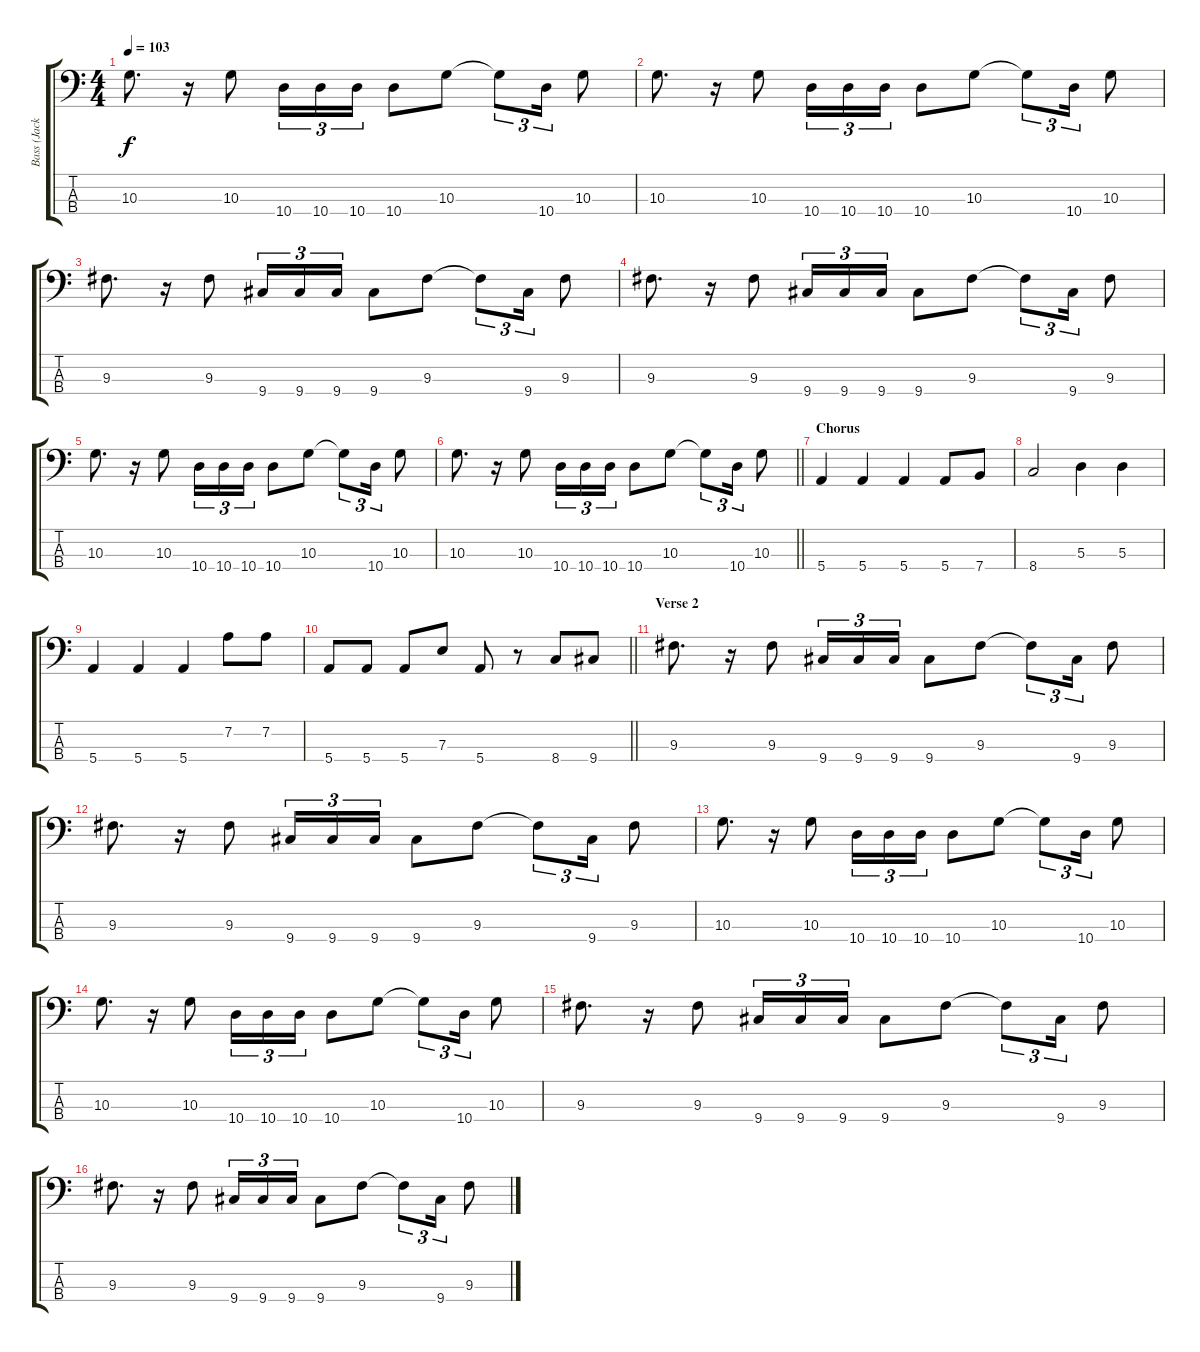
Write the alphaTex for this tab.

\track ("Bass (Jack Casady)" "Bass (Jack") {instrument electricbassfinger}
\staff {score tabs}
\tuning (G2 D2 A1 E1) {hide}
\ts (4 4)
\tempo 103
\clef f4
\ks c
10.3.8{d dy f} r.16 10.3.8 10.4.16{tu (3 2)} 10.4.16{tu (3 2)} 10.4.16{tu (3 2)} 10.4.8 10.3.8 10.3{t}.8{tu (3 2)} 10.4.16{tu (3 2)} 10.3.8 |
10.3.8{d} r.16 10.3.8 10.4.16{tu (3 2)} 10.4.16{tu (3 2)} 10.4.16{tu (3 2)} 10.4.8 10.3.8 10.3{t}.8{tu (3 2)} 10.4.16{tu (3 2)} 10.3.8 |
9.3.8{d} r.16 9.3.8 9.4.16{tu (3 2)} 9.4.16{tu (3 2)} 9.4.16{tu (3 2)} 9.4.8 9.3.8 9.3{t}.8{tu (3 2)} 9.4.16{tu (3 2)} 9.3.8 |
9.3.8{d} r.16 9.3.8 9.4.16{tu (3 2)} 9.4.16{tu (3 2)} 9.4.16{tu (3 2)} 9.4.8 9.3.8 9.3{t}.8{tu (3 2)} 9.4.16{tu (3 2)} 9.3.8 |
10.3.8{d} r.16 10.3.8 10.4.16{tu (3 2)} 10.4.16{tu (3 2)} 10.4.16{tu (3 2)} 10.4.8 10.3.8 10.3{t}.8{tu (3 2)} 10.4.16{tu (3 2)} 10.3.8 |
\barLineRight lightlight
10.3.8{d} r.16 10.3.8 10.4.16{tu (3 2)} 10.4.16{tu (3 2)} 10.4.16{tu (3 2)} 10.4.8 10.3.8 10.3{t}.8{tu (3 2)} 10.4.16{tu (3 2)} 10.3.8 |
\section ("" "Chorus")
5.4.4 5.4.4 5.4.4 5.4.8 7.4.8 |
8.4.2 5.3.4 5.3.4 |
5.4.4 5.4.4 5.4.4 7.2.8 7.2.8 |
\barLineRight lightlight
5.4.8 5.4.8 5.4.8 7.3.8 5.4.8 r.8 8.4.8 9.4.8 |
\section ("" "Verse 2")
9.3.8{d} r.16 9.3.8 9.4.16{tu (3 2)} 9.4.16{tu (3 2)} 9.4.16{tu (3 2)} 9.4.8 9.3.8 9.3{t}.8{tu (3 2)} 9.4.16{tu (3 2)} 9.3.8 |
9.3.8{d} r.16 9.3.8 9.4.16{tu (3 2)} 9.4.16{tu (3 2)} 9.4.16{tu (3 2)} 9.4.8 9.3.8 9.3{t}.8{tu (3 2)} 9.4.16{tu (3 2)} 9.3.8 |
10.3.8{d} r.16 10.3.8 10.4.16{tu (3 2)} 10.4.16{tu (3 2)} 10.4.16{tu (3 2)} 10.4.8 10.3.8 10.3{t}.8{tu (3 2)} 10.4.16{tu (3 2)} 10.3.8 |
10.3.8{d} r.16 10.3.8 10.4.16{tu (3 2)} 10.4.16{tu (3 2)} 10.4.16{tu (3 2)} 10.4.8 10.3.8 10.3{t}.8{tu (3 2)} 10.4.16{tu (3 2)} 10.3.8 |
9.3.8{d} r.16 9.3.8 9.4.16{tu (3 2)} 9.4.16{tu (3 2)} 9.4.16{tu (3 2)} 9.4.8 9.3.8 9.3{t}.8{tu (3 2)} 9.4.16{tu (3 2)} 9.3.8 |
9.3.8{d} r.16 9.3.8 9.4.16{tu (3 2)} 9.4.16{tu (3 2)} 9.4.16{tu (3 2)} 9.4.8 9.3.8 9.3{t}.8{tu (3 2)} 9.4.16{tu (3 2)} 9.3.8
